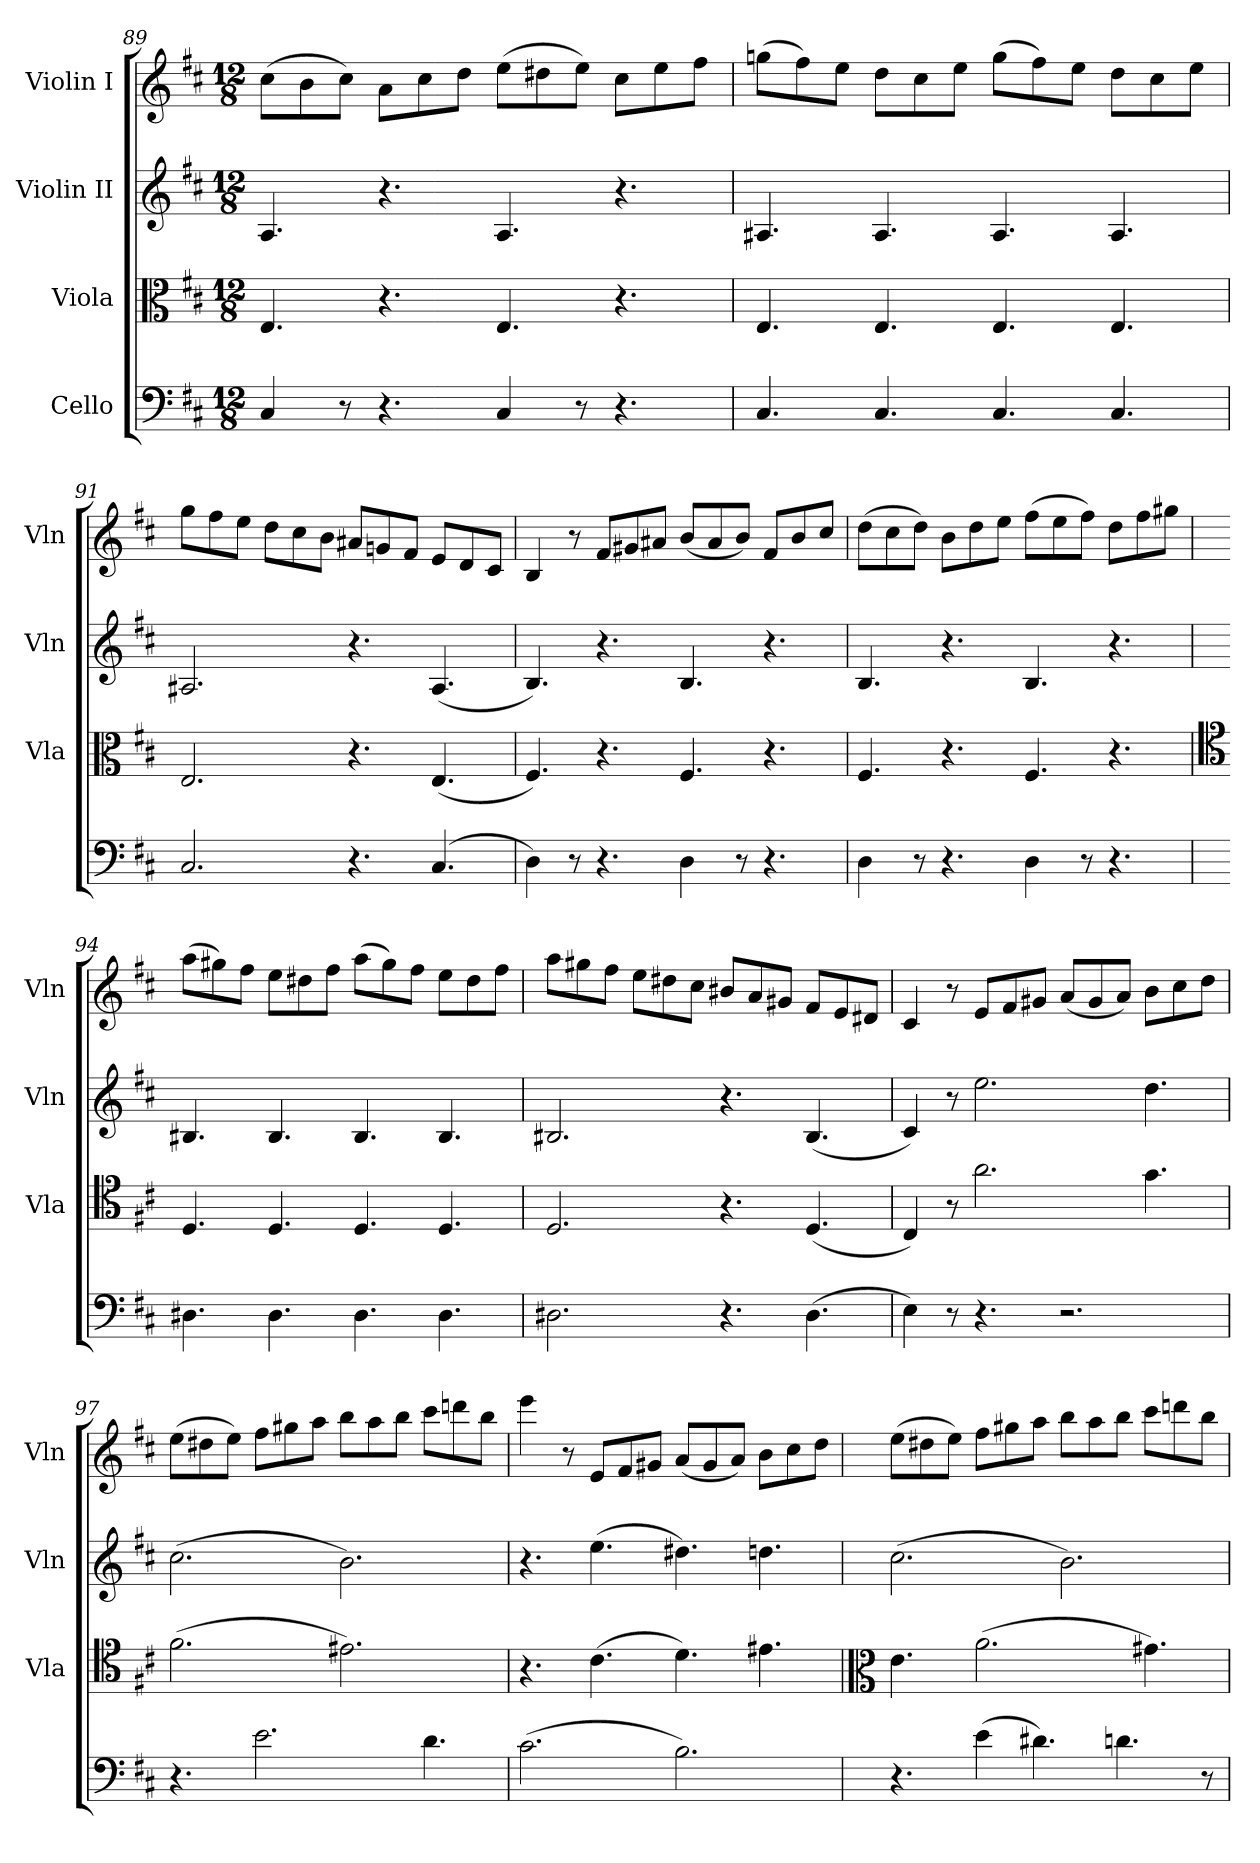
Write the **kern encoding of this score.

**kern	**kern	**kern	**kern
*part4	*part3	*part2	*part1
*staff4	*staff3	*staff2	*staff1
*I"Cello	*I"Viola	*I"Violin II	*I"Violin I
*	*I'Vla	*I'Vln	*I'Vln
*clefF4	*clefC3	*clefG2	*clefG2
*k[f#c#]	*k[f#c#]	*k[f#c#]	*k[f#c#]
*M12/8	*M12/8	*M12/8	*M12/8
=89	=89	=89	=89
4C#/	4.E/	4.A/	(>8cc#\L
.	.	.	8b\
8r	.	.	8cc#\J)
4.r	4.r	4.r	8a\L
.	.	.	8cc#\
.	.	.	8dd\J
4C#/	4.E/	4.A/	(>8ee\L
.	.	.	8dd#X\
8r	.	.	8ee\J)
4.r	4.r	4.r	8cc#\L
.	.	.	8ee\
.	.	.	8ff#\J
=90	=90	=90	=90
4.C#/	4.E/	4.A#X/	(>8ggn\L
.	.	.	8ff#\)
.	.	.	8ee\J
4.C#/	4.E/	4.A#/	8dd\L
.	.	.	8cc#\
.	.	.	8ee\J
4.C#/	4.E/	4.A#/	(>8gg\L
.	.	.	8ff#\)
.	.	.	8ee\J
4.C#/	4.E/	4.A#/	8dd\L
.	.	.	8cc#\
.	.	.	8ee\J
!!LO:LB:g=z
=91	=91	=91	=91
2.C#/	2.E/	2.A#X/	8gg\L
.	.	.	8ff#\
.	.	.	8ee\J
.	.	.	8dd\L
.	.	.	8cc#\
.	.	.	8b\J
4.r	4.r	4.r	8a#X/L
.	.	.	8gn/
.	.	.	8f#/J
(<4.C#/	(<4.E/	(<4.A#/	8e/L
.	.	.	8d/
.	.	.	8c#/J
=92	=92	=92	=92
4D\)	4.F#/)	4.B/)	4B/
8r	.	.	8r
4.r	4.r	4.r	8f#/L
.	.	.	8g#X/
.	.	.	8a#X/J
4D\	4.F#/	4.B/	(<8b/L
.	.	.	8a#/
8r	.	.	8b/J)
4.r	4.r	4.r	8f#/L
.	.	.	8b/
.	.	.	8cc#/J
=93	=93	=93	=93
4D\	4.F#/	4.B/	(>8dd\L
.	.	.	8cc#\
8r	.	.	8dd\J)
4.r	4.r	4.r	8b\L
.	.	.	8dd\
.	.	.	8ee\J
4D\	4.F#/	4.B/	(>8ff#\L
.	.	.	8ee\
8r	.	.	8ff#\J)
4.r	4.r	4.r	8dd\L
.	.	.	8ff#\
.	.	.	8gg#X\J
=94	=94	=94	=94
*	*clefC4	*	*
4.D#X\	4.D/	4.B#X/	(>8aa\L
.	.	.	8gg#X\)
.	.	.	8ff#\J
4.D#\	4.D/	4.B#/	8ee\L
.	.	.	8dd#X\
.	.	.	8ff#\J
4.D#\	4.D/	4.B#/	(>8aa\L
.	.	.	8gg#\)
.	.	.	8ff#\J
4.D#\	4.D/	4.B#/	8ee\L
.	.	.	8dd#\
.	.	.	8ff#\J
=95	=95	=95	=95
2.D#X\	2.D/	2.B#X/	8aa\L
.	.	.	8gg#X\
.	.	.	8ff#\J
.	.	.	8ee\L
.	.	.	8dd#X\
.	.	.	8cc#\J
4.r	4.r	4.r	8b#X/L
.	.	.	8a/
.	.	.	8g#X/J
(>4.D#\	(<4.D/	(<4.B#/	8f#/L
.	.	.	8e/
.	.	.	8d#X/J
!!LO:LB:g=z
=96	=96	=96	=96
4E\)	4C#/)	4c#/)	4c#/
8r	8r	8r	8r
4.r	2.a\	2.ee\	8e/L
.	.	.	8f#/
.	.	.	8g#X/J
2.r	.	.	(<8a/L
.	.	.	8g#/
.	.	.	8a/J)
.	4.g\	4.dd\	8b\L
.	.	.	8cc#\
.	.	.	8dd\J
=97	=97	=97	=97
4.r	(>2.f#\	(>2.cc#\	(>8ee\L
.	.	.	8dd#X\
.	.	.	8ee\J)
2.e\	.	.	8ff#\L
.	.	.	8gg#X\
.	.	.	8aa\J
.	2.e#X\)	2.b\)	8bb\L
.	.	.	8aa\
.	.	.	8bb\J
4.d\	.	.	8ccc#\L
.	.	.	8dddn\
.	.	.	8bb\J
=98	=98	=98	=98
(>2.c#\	4.r	4.r	4eee\
.	.	.	8r
.	(>4.c#\	(>4.ee\	8e/L
.	.	.	8f#/
.	.	.	8g#X/J
2.B\)	4.d\)	4.dd#X\)	(<8a/L
.	.	.	8g#/
.	.	.	8a/J)
.	4.e#X\	4.ddn\	8b\L
.	.	.	8cc#\
.	.	.	8dd\J
=99	=99	=99	=99
*	*clefC3	*	*
4.r	4.e\	(>2.cc#\	(>8ee\L
.	.	.	8dd#X\
.	.	.	8ee\J)
(>4e\	(>2.a\	.	8ff#\L
.	.	.	8gg#X\
4.d#X\)	.	.	8aa\J
.	.	2.b\)	8bb\L
.	.	.	8aa\
4.dn\	.	.	8bb\J
.	4.g#X\)	.	8ccc#\L
.	.	.	8dddn\
8r	.	.	8bb\J
=	=	=	=
*-	*-	*-	*-
